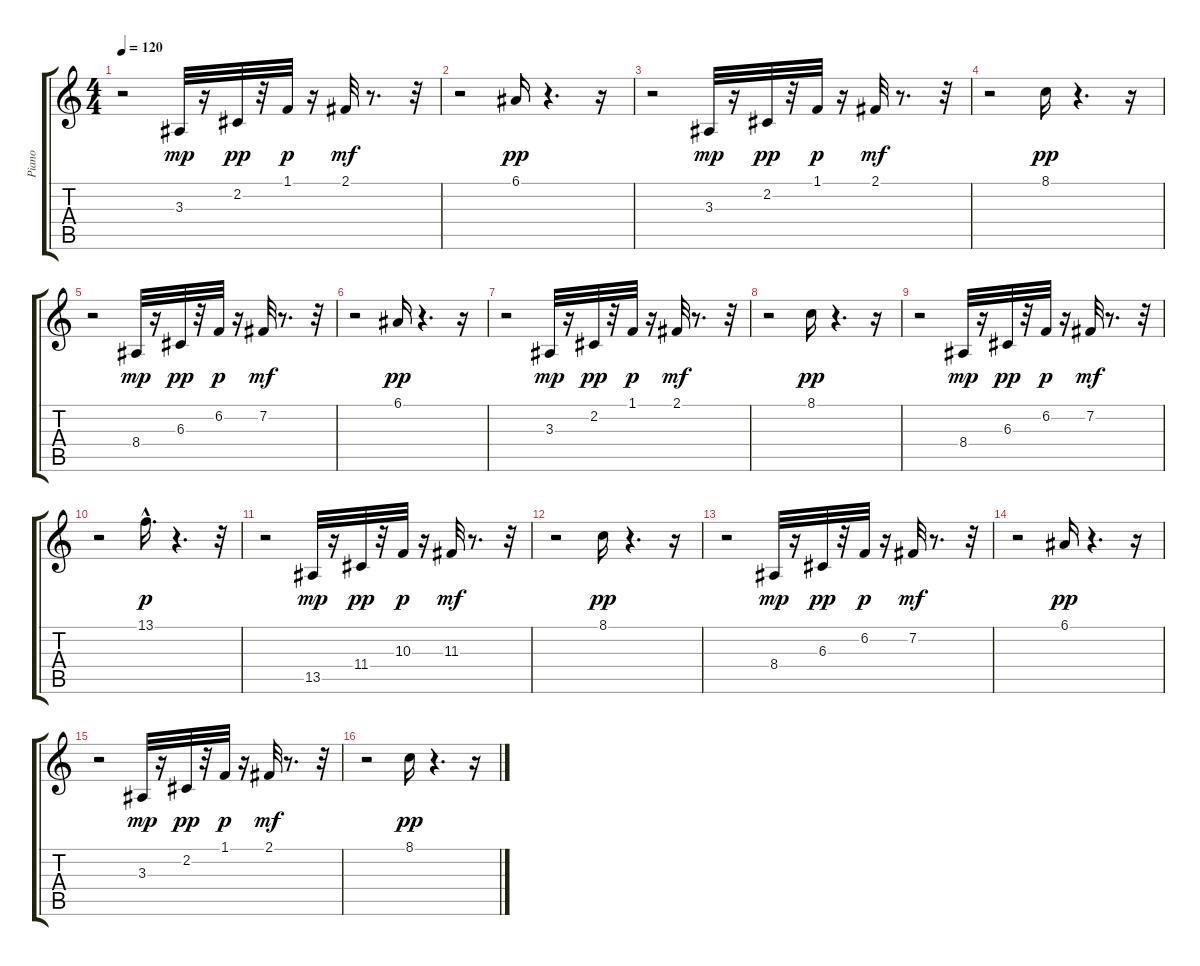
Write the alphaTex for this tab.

\track ("Piano" "Piano") {instrument acousticgrandpiano}
\staff {score tabs}
\tuning (E4 B3 G3 D3 A2 E2) {hide}
\ts (4 4)
\tempo 120
\clef g2
\ks c
r.2{dy mp instrument acousticgrandpiano} 3.3.32 r.16 2.2.32{dy pp} r.32 1.1.32{dy p} r.16 2.1.32{dy mf} r.8{d} r.32 |
r.2 6.1.16{dy pp} r.4{d} r.16 |
r.2 3.3.32{dy mp} r.16 2.2.32{dy pp} r.32 1.1.32{dy p} r.16 2.1.32{dy mf} r.8{d} r.32 |
r.2 8.1.16{dy pp} r.4{d} r.16 |
r.2 8.4.32{dy mp} r.16 6.3.32{dy pp} r.32 6.2.32{dy p} r.16 7.2.32{dy mf} r.8{d} r.32 |
r.2 6.1.16{dy pp} r.4{d} r.16 |
r.2 3.3.32{dy mp} r.16 2.2.32{dy pp} r.32 1.1.32{dy p} r.16 2.1.32{dy mf} r.8{d} r.32 |
r.2 8.1.16{dy pp} r.4{d} r.16 |
r.2 8.4.32{dy mp} r.16 6.3.32{dy pp} r.32 6.2.32{dy p} r.16 7.2.32{dy mf} r.8{d} r.32 |
r.2 13.1{hac}.16{d dy p} r.4{d} r.32 |
r.2 13.5.32{dy mp} r.16 11.4.32{dy pp} r.32 10.3.32{dy p} r.16 11.3.32{dy mf} r.8{d} r.32 |
r.2 8.1.16{dy pp} r.4{d} r.16 |
r.2 8.4.32{dy mp} r.16 6.3.32{dy pp} r.32 6.2.32{dy p} r.16 7.2.32{dy mf} r.8{d} r.32 |
r.2 6.1.16{dy pp} r.4{d} r.16 |
r.2 3.3.32{dy mp} r.16 2.2.32{dy pp} r.32 1.1.32{dy p} r.16 2.1.32{dy mf} r.8{d} r.32 |
r.2 8.1.16{dy pp} r.4{d} r.16
